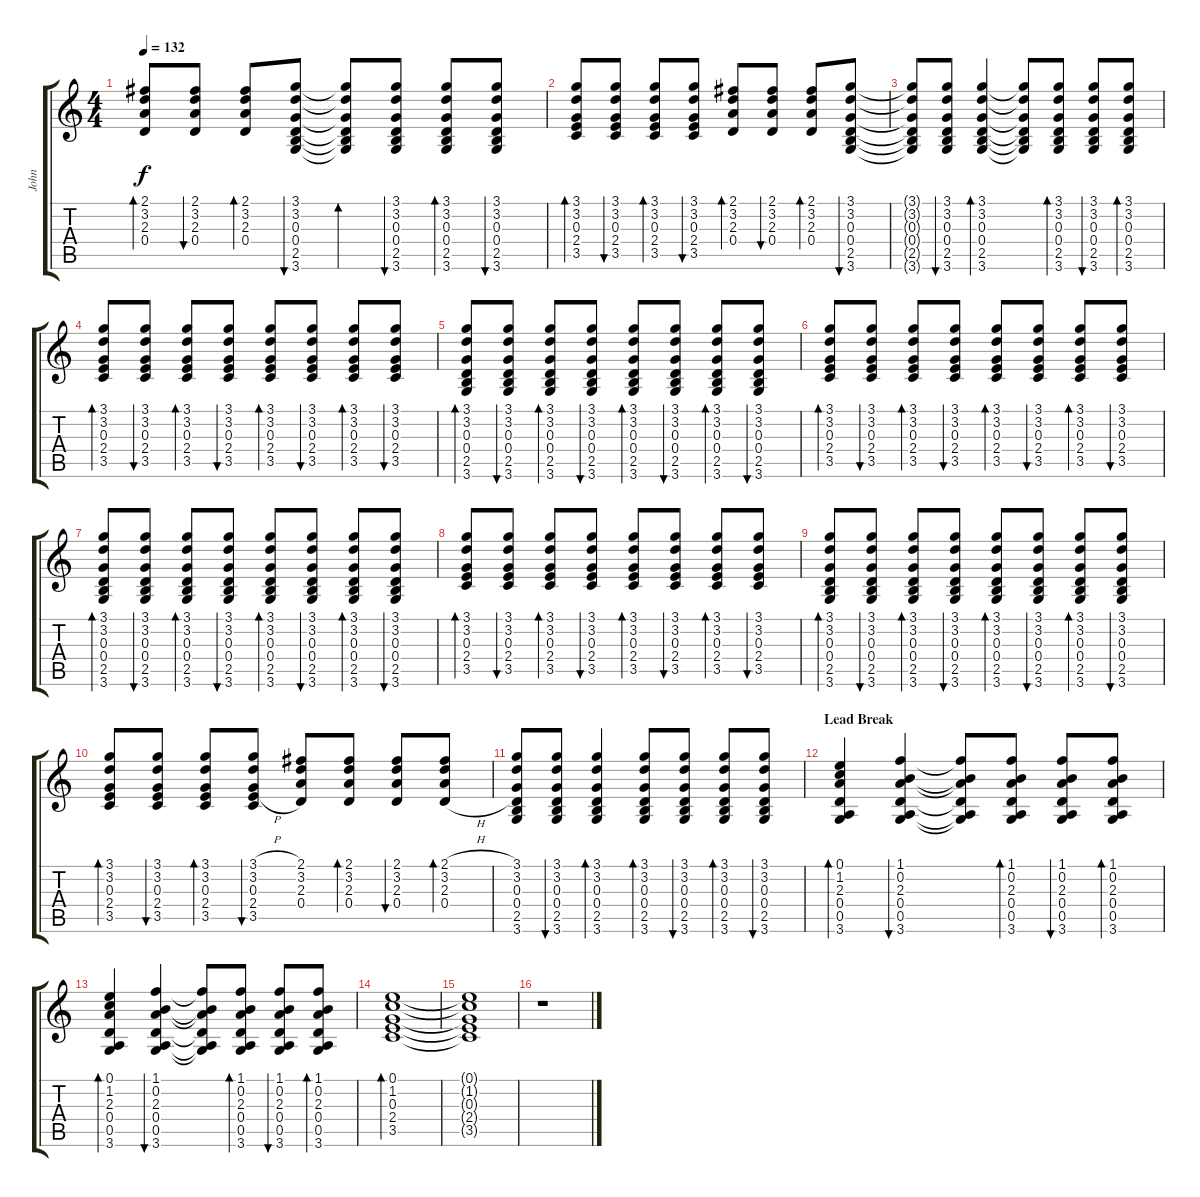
\track ("John" "John") {instrument acousticguitarsteel}
\staff {score tabs}
\tuning (E4 B3 G3 D3 A2 E2) {hide}
\ts (4 4)
\tempo 132
\clef g2
\ks c
(2.1{t} 3.2{t} 2.3{t} 0.4{t}).8{bd 30 dy f} (2.1 3.2 2.3 0.4).8{bu 30} (2.1 3.2 2.3 0.4).8{bd 30} (3.1 3.2 0.3 0.4 2.5 3.6).8{bu 30} (3.1{t} 3.2{t} 0.3{t} 0.4{t} 2.5{t} 3.6{t}).8{bd 30} (3.1 3.2 0.3 0.4 2.5 3.6).8{bu 30} (3.1 3.2 0.3 0.4 2.5 3.6).8{bd 30} (3.1 3.2 0.3 0.4 2.5 3.6).8{bu 30} |
(3.1 3.2 0.3 2.4 3.5).8{bd 30} (3.1 3.2 0.3 2.4 3.5).8{bu 30} (3.1 3.2 0.3 2.4 3.5).8{bd 30} (3.1 3.2 0.3 2.4 3.5).8{bu 30} (2.1 3.2 2.3 0.4).8{bd 30} (2.1 3.2 2.3 0.4).8{bu 30} (2.1 3.2 2.3 0.4).8{bd 30} (3.1 3.2 0.3 0.4 2.5 3.6).8{bu 30} |
(3.1{t} 3.2{t} 0.3{t} 0.4{t} 2.5{t} 3.6{t}).8 (3.1 3.2 0.3 0.4 2.5 3.6).8{bu 30} (3.1 3.2 0.3 0.4 2.5 3.6).4{bd 30} (3.1{t} 3.2{t} 0.3{t} 0.4{t} 2.5{t} 3.6{t}).8 (3.1 3.2 0.3 0.4 2.5 3.6).8{bd 30} (3.1 3.2 0.3 0.4 2.5 3.6).8{bu 30} (3.1 3.2 0.3 0.4 2.5 3.6).8{bd 30} |
(3.1 3.2 0.3 2.4 3.5).8{bd 30} (3.1 3.2 0.3 2.4 3.5).8{bu 30} (3.1 3.2 0.3 2.4 3.5).8{bd 30} (3.1 3.2 0.3 2.4 3.5).8{bu 30} (3.1 3.2 0.3 2.4 3.5).8{bd 30} (3.1 3.2 0.3 2.4 3.5).8{bu 30} (3.1 3.2 0.3 2.4 3.5).8{bd 30} (3.1 3.2 0.3 2.4 3.5).8{bu 30} |
(3.1 3.2 0.3 0.4 2.5 3.6).8{bd 30} (3.1 3.2 0.3 0.4 2.5 3.6).8{bu 30} (3.1 3.2 0.3 0.4 2.5 3.6).8{bd 30} (3.1 3.2 0.3 0.4 2.5 3.6).8{bu 30} (3.1 3.2 0.3 0.4 2.5 3.6).8{bd 30} (3.1 3.2 0.3 0.4 2.5 3.6).8{bu 30} (3.1 3.2 0.3 0.4 2.5 3.6).8{bd 30} (3.1 3.2 0.3 0.4 2.5 3.6).8{bu 30} |
(3.1 3.2 0.3 2.4 3.5).8{bd 30} (3.1 3.2 0.3 2.4 3.5).8{bu 30} (3.1 3.2 0.3 2.4 3.5).8{bd 30} (3.1 3.2 0.3 2.4 3.5).8{bu 30} (3.1 3.2 0.3 2.4 3.5).8{bd 30} (3.1 3.2 0.3 2.4 3.5).8{bu 30} (3.1 3.2 0.3 2.4 3.5).8{bd 30} (3.1 3.2 0.3 2.4 3.5).8{bu 30} |
(3.1 3.2 0.3 0.4 2.5 3.6).8{bd 30} (3.1 3.2 0.3 0.4 2.5 3.6).8{bu 30} (3.1 3.2 0.3 0.4 2.5 3.6).8{bd 30} (3.1 3.2 0.3 0.4 2.5 3.6).8{bu 30} (3.1 3.2 0.3 0.4 2.5 3.6).8{bd 30} (3.1 3.2 0.3 0.4 2.5 3.6).8{bu 30} (3.1 3.2 0.3 0.4 2.5 3.6).8{bd 30} (3.1 3.2 0.3 0.4 2.5 3.6).8{bu 30} |
(3.1 3.2 0.3 2.4 3.5).8{bd 30} (3.1 3.2 0.3 2.4 3.5).8{bu 30} (3.1 3.2 0.3 2.4 3.5).8{bd 30} (3.1 3.2 0.3 2.4 3.5).8{bu 30} (3.1 3.2 0.3 2.4 3.5).8{bd 30} (3.1 3.2 0.3 2.4 3.5).8{bu 30} (3.1 3.2 0.3 2.4 3.5).8{bd 30} (3.1 3.2 0.3 2.4 3.5).8{bu 30} |
(3.1 3.2 0.3 0.4 2.5 3.6).8{bd 30} (3.1 3.2 0.3 0.4 2.5 3.6).8{bu 30} (3.1 3.2 0.3 0.4 2.5 3.6).8{bd 30} (3.1 3.2 0.3 0.4 2.5 3.6).8{bu 30} (3.1 3.2 0.3 0.4 2.5 3.6).8{bd 30} (3.1 3.2 0.3 0.4 2.5 3.6).8{bu 30} (3.1 3.2 0.3 0.4 2.5 3.6).8{bd 30} (3.1 3.2 0.3 0.4 2.5 3.6).8{bu 30} |
(3.1 3.2 0.3 2.4 3.5).8{bd 30} (3.1 3.2 0.3 2.4 3.5).8{bu 30} (3.1 3.2 0.3 2.4 3.5).8{bd 30} (3.1{h} 3.2{h} 0.3{h} 2.4{h} 3.5).8{bu 30} (2.1 3.2 2.3 0.4).8 (2.1 3.2 2.3 0.4).8{bd 30} (2.1 3.2 2.3 0.4).8{bu 30} (2.1{h} 3.2{h} 2.3{h} 0.4{h}).8{bd 30} |
(3.1 3.2 0.3 0.4 2.5 3.6).8 (3.1 3.2 0.3 0.4 2.5 3.6).8{bu 30} (3.1 3.2 0.3 0.4 2.5 3.6).4{bd 30} (3.1 3.2 0.3 0.4 2.5 3.6).8{bd 30} (3.1 3.2 0.3 0.4 2.5 3.6).8{bu 30} (3.1 3.2 0.3 0.4 2.5 3.6).8{bd 30} (3.1 3.2 0.3 0.4 2.5 3.6).8{bu 30} |
\section ("" "Lead Break")
(0.1 1.2 2.3 0.4 0.5 3.6).4{bd 60} (1.1 0.2 2.3 0.4 0.5 3.6).4{bu 60} (1.1{t} 0.2{t} 2.3{t} 0.4{t} 0.5{t} 3.6{t}).8 (1.1 0.2 2.3 0.4 0.5 3.6).8{bd 60} (1.1 0.2 2.3 0.4 0.5 3.6).8{bu 60} (1.1 0.2 2.3 0.4 0.5 3.6).8{bd 60} |
(0.1 1.2 2.3 0.4 0.5 3.6).4{bd 60} (1.1 0.2 2.3 0.4 0.5 3.6).4{bu 60} (1.1{t} 0.2{t} 2.3{t} 0.4{t} 0.5{t} 3.6{t}).8 (1.1 0.2 2.3 0.4 0.5 3.6).8{bd 60} (1.1 0.2 2.3 0.4 0.5 3.6).8{bu 60} (1.1 0.2 2.3 0.4 0.5 3.6).8{bd 60} |
(0.1 1.2 0.3 2.4 3.5).1{bd 60} |
(0.1{t} 1.2{t} 0.3{t} 2.4{t} 3.5{t}).1 |
r.1
